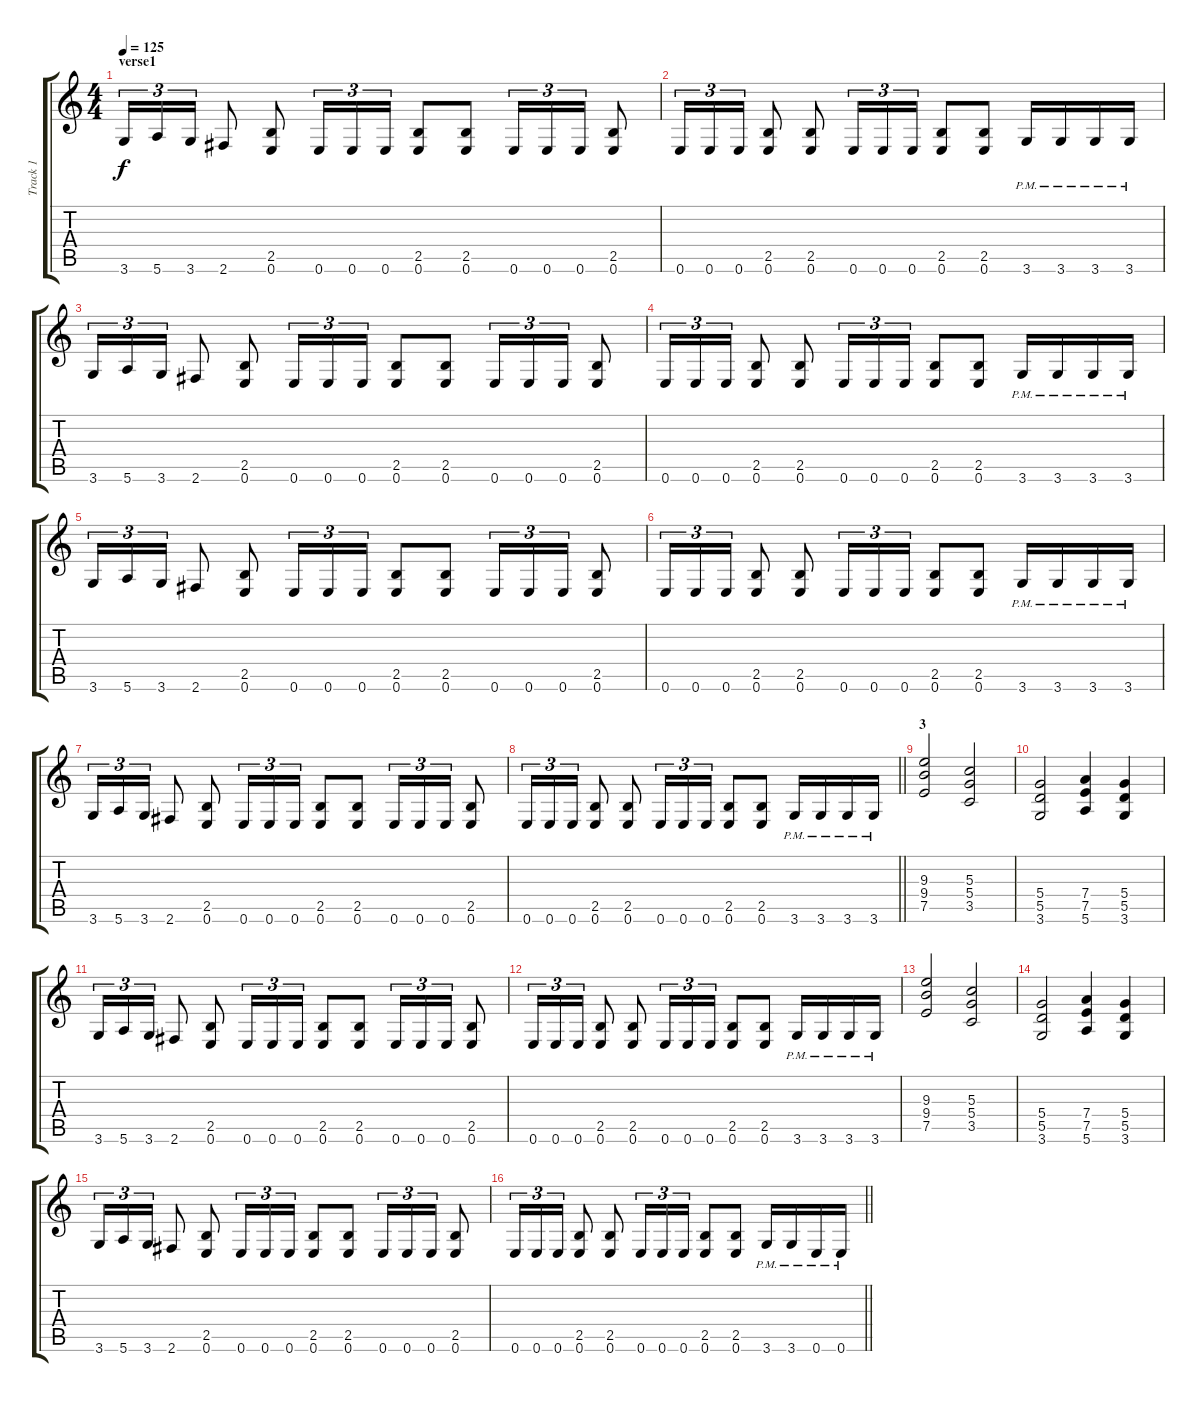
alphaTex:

\track ("Track 1" "Track 1") {instrument distortionguitar}
\staff {score tabs}
\tuning (E4 B3 G3 D3 A2 E2) {hide}
\ts (4 4)
\section ("" "verse1")
\tempo 125
\clef g2
\ks c
3.6.16{tu (3 2) dy f} 5.6.16{tu (3 2)} 3.6.16{tu (3 2)} 2.6.8 (2.5 0.6).8 0.6.16{tu (3 2)} 0.6.16{tu (3 2)} 0.6.16{tu (3 2)} (2.5 0.6).8 (2.5 0.6).8 0.6.16{tu (3 2)} 0.6.16{tu (3 2)} 0.6.16{tu (3 2)} (2.5 0.6).8 |
0.6.16{tu (3 2)} 0.6.16{tu (3 2)} 0.6.16{tu (3 2)} (2.5 0.6).8 (2.5 0.6).8 0.6.16{tu (3 2)} 0.6.16{tu (3 2)} 0.6.16{tu (3 2)} (2.5 0.6).8 (2.5 0.6).8 3.6{pm}.16 3.6{pm}.16 3.6{pm}.16 3.6{pm}.16 |
3.6.16{tu (3 2)} 5.6.16{tu (3 2)} 3.6.16{tu (3 2)} 2.6.8 (2.5 0.6).8 0.6.16{tu (3 2)} 0.6.16{tu (3 2)} 0.6.16{tu (3 2)} (2.5 0.6).8 (2.5 0.6).8 0.6.16{tu (3 2)} 0.6.16{tu (3 2)} 0.6.16{tu (3 2)} (2.5 0.6).8 |
0.6.16{tu (3 2)} 0.6.16{tu (3 2)} 0.6.16{tu (3 2)} (2.5 0.6).8 (2.5 0.6).8 0.6.16{tu (3 2)} 0.6.16{tu (3 2)} 0.6.16{tu (3 2)} (2.5 0.6).8 (2.5 0.6).8 3.6{pm}.16 3.6{pm}.16 3.6{pm}.16 3.6{pm}.16 |
3.6.16{tu (3 2)} 5.6.16{tu (3 2)} 3.6.16{tu (3 2)} 2.6.8 (2.5 0.6).8 0.6.16{tu (3 2)} 0.6.16{tu (3 2)} 0.6.16{tu (3 2)} (2.5 0.6).8 (2.5 0.6).8 0.6.16{tu (3 2)} 0.6.16{tu (3 2)} 0.6.16{tu (3 2)} (2.5 0.6).8 |
0.6.16{tu (3 2)} 0.6.16{tu (3 2)} 0.6.16{tu (3 2)} (2.5 0.6).8 (2.5 0.6).8 0.6.16{tu (3 2)} 0.6.16{tu (3 2)} 0.6.16{tu (3 2)} (2.5 0.6).8 (2.5 0.6).8 3.6{pm}.16 3.6{pm}.16 3.6{pm}.16 3.6{pm}.16 |
3.6.16{tu (3 2)} 5.6.16{tu (3 2)} 3.6.16{tu (3 2)} 2.6.8 (2.5 0.6).8 0.6.16{tu (3 2)} 0.6.16{tu (3 2)} 0.6.16{tu (3 2)} (2.5 0.6).8 (2.5 0.6).8 0.6.16{tu (3 2)} 0.6.16{tu (3 2)} 0.6.16{tu (3 2)} (2.5 0.6).8 |
\barLineRight lightlight
0.6.16{tu (3 2)} 0.6.16{tu (3 2)} 0.6.16{tu (3 2)} (2.5 0.6).8 (2.5 0.6).8 0.6.16{tu (3 2)} 0.6.16{tu (3 2)} 0.6.16{tu (3 2)} (2.5 0.6).8 (2.5 0.6).8 3.6{pm}.16 3.6{pm}.16 3.6{pm}.16 3.6{pm}.16 |
\section ("" "3")
(9.3 9.4 7.5).2 (5.3 5.4 3.5).2 |
(5.4 5.5 3.6).2 (7.4 7.5 5.6).4 (5.4 5.5 3.6).4 |
3.6.16{tu (3 2)} 5.6.16{tu (3 2)} 3.6.16{tu (3 2)} 2.6.8 (2.5 0.6).8 0.6.16{tu (3 2)} 0.6.16{tu (3 2)} 0.6.16{tu (3 2)} (2.5 0.6).8 (2.5 0.6).8 0.6.16{tu (3 2)} 0.6.16{tu (3 2)} 0.6.16{tu (3 2)} (2.5 0.6).8 |
0.6.16{tu (3 2)} 0.6.16{tu (3 2)} 0.6.16{tu (3 2)} (2.5 0.6).8 (2.5 0.6).8 0.6.16{tu (3 2)} 0.6.16{tu (3 2)} 0.6.16{tu (3 2)} (2.5 0.6).8 (2.5 0.6).8 3.6{pm}.16 3.6{pm}.16 3.6{pm}.16 3.6{pm}.16 |
(9.3 9.4 7.5).2 (5.3 5.4 3.5).2 |
(5.4 5.5 3.6).2 (7.4 7.5 5.6).4 (5.4 5.5 3.6).4 |
3.6.16{tu (3 2)} 5.6.16{tu (3 2)} 3.6.16{tu (3 2)} 2.6.8 (2.5 0.6).8 0.6.16{tu (3 2)} 0.6.16{tu (3 2)} 0.6.16{tu (3 2)} (2.5 0.6).8 (2.5 0.6).8 0.6.16{tu (3 2)} 0.6.16{tu (3 2)} 0.6.16{tu (3 2)} (2.5 0.6).8 |
\barLineRight lightlight
0.6.16{tu (3 2)} 0.6.16{tu (3 2)} 0.6.16{tu (3 2)} (2.5 0.6).8 (2.5 0.6).8 0.6.16{tu (3 2)} 0.6.16{tu (3 2)} 0.6.16{tu (3 2)} (2.5 0.6).8 (2.5 0.6).8 3.6{pm}.16 3.6{pm}.16 0.6{pm}.16 0.6{pm}.16
